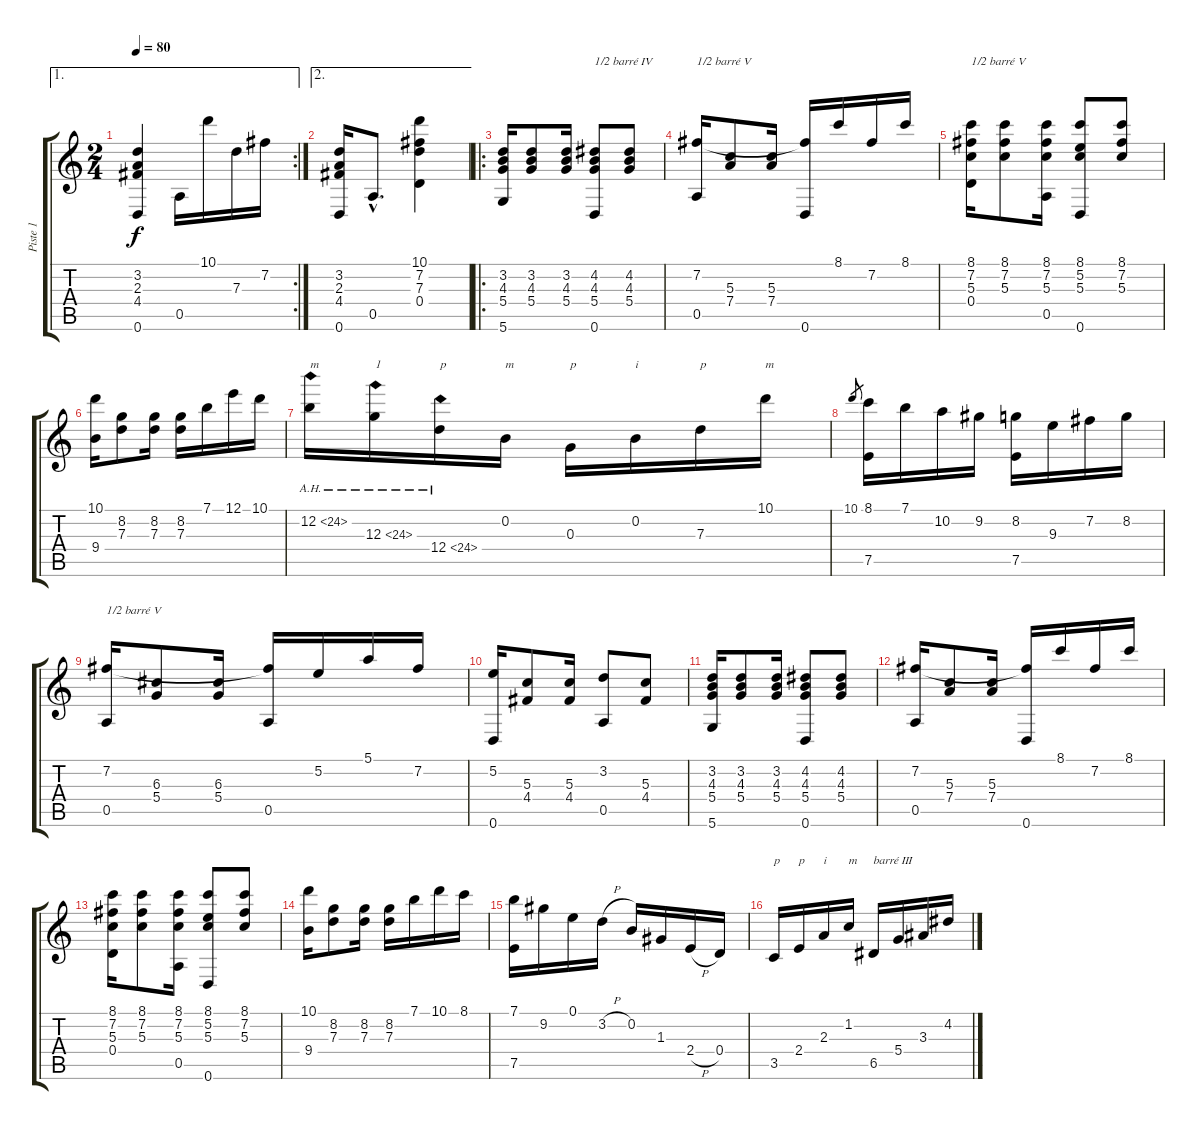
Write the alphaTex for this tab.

\track ("Piste 1" "Piste 1") {instrument acousticguitarnylon}
\staff {score tabs}
\tuning (E4 B3 G3 D3 A2 D2) {hide}
\ae 1
\rc 2
\ts (2 4)
\tempo 80
\clef g2
\ks c
(3.2 2.3 4.4 0.6).4{dy f} 0.5.16 10.1.16 7.3.16 7.2.16 |
\ae 2
(3.2 2.3 4.4 0.6).16 0.5{hac}.8{d} (10.1 7.2 7.3 0.4).4 |
\ro
(3.2 4.3 5.4 5.6).16 (3.2 4.3 5.4).8 (3.2 4.3 5.4).16 (4.2 4.3 5.4 0.6).8{txt "1/2 barré IV"} (4.2 4.3 5.4).8 |
(7.2 0.5).16{txt "1/2 barré V"} (5.3 7.4).8 (5.3 7.4).16 (7.2{t} 0.6).16 8.1.16 7.2.16 8.1.16 |
(8.1 7.2 5.3 0.4).16{txt "1/2 barré V"} (8.1 7.2 5.3).8 (8.1 7.2 5.3 0.5).16 (8.1 5.2 5.3 0.6).8 (8.1 7.2 5.3).8 |
(10.1 9.4).16 (8.2 7.3).8 (8.2 7.3).16 (8.2 7.3).16 7.1.16 12.1.16 10.1.16 |
12.2{ah 12}.16{txt "m"} 12.3{ah 12}.16{txt "1"} 12.4{ah 12}.16{txt "p"} 0.2.16{txt "m"} 0.3.16{txt "p"} 0.2.16{txt "i"} 7.3.16{txt "p"} 10.1.16{txt "m"} |
10.1.8{gr} (8.1 7.5).16 7.1.16 10.2.16 9.2.16 (8.2 7.5).16 9.3.16 7.2.16 8.2.16 |
(7.2 0.5).16{txt "1/2 barré V"} (6.3 5.4).8 (6.3 5.4).16 (7.2{t} 0.5).16 5.2.16 5.1.16 7.2.16 |
(5.2 0.6).16 (5.3 4.4).8 (5.3 4.4).16 (3.2 0.5).8 (5.3 4.4).8 |
(3.2 4.3 5.4 5.6).16 (3.2 4.3 5.4).8 (3.2 4.3 5.4).16 (4.2 4.3 5.4 0.6).8 (4.2 4.3 5.4).8 |
(7.2 0.5).16 (5.3 7.4).8 (5.3 7.4).16 (7.2{t} 0.6).16 8.1.16 7.2.16 8.1.16 |
(8.1 7.2 5.3 0.4).16 (8.1 7.2 5.3).8 (8.1 7.2 5.3 0.5).16 (8.1 5.2 5.3 0.6).8 (8.1 7.2 5.3).8 |
(10.1 9.4).16 (8.2 7.3).8 (8.2 7.3).16 (8.2 7.3).16 7.1.16 10.1.16 8.1.16 |
(7.1 7.5).16 9.2.16 0.1.16 3.2{h}.16 0.2.16 1.3.16 2.4{h}.16 0.4.16 |
3.5.16{txt "p"} 2.4.16{txt "p"} 2.3.16{txt "i"} 1.2.16{txt "m"} 6.5.16{txt "barré III"} 5.4.16 3.3.16 4.2.16
